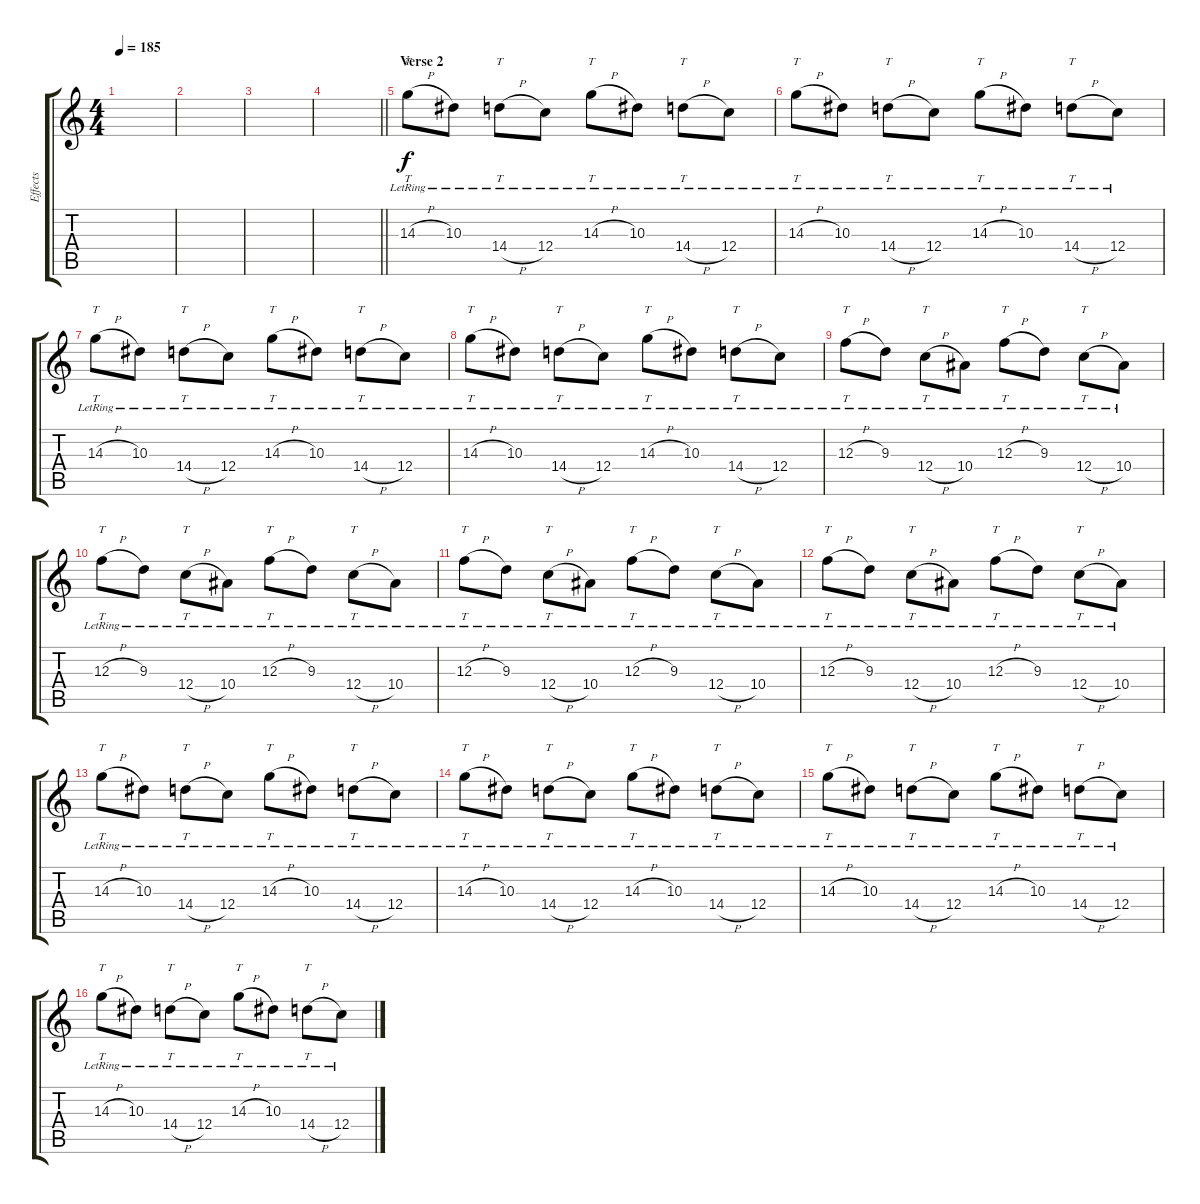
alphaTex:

\track ("Effects" "Effects") {instrument electricguitarjazz}
\staff {score tabs}
\tuning (D4 A3 F3 C3 G2 C2) {hide}
\ts (4 4)
\tempo 185
\clef g2
\ks c
|
|
|
\barLineRight lightlight
|
\section ("" "Verse 2")
14.3{h lr}.8{tt volume 10} 10.3{lr}.8 14.4{h lr}.8{tt} 12.4{lr}.8 14.3{h lr}.8{tt} 10.3{lr}.8 14.4{h lr}.8{tt} 12.4{lr}.8 |
14.3{h lr}.8{tt} 10.3{lr}.8 14.4{h lr}.8{tt} 12.4{lr}.8 14.3{h lr}.8{tt} 10.3{lr}.8 14.4{h lr}.8{tt} 12.4{lr}.8 |
14.3{h lr}.8{tt} 10.3{lr}.8 14.4{h lr}.8{tt} 12.4{lr}.8 14.3{h lr}.8{tt} 10.3{lr}.8 14.4{h lr}.8{tt} 12.4{lr}.8 |
14.3{h lr}.8{tt} 10.3{lr}.8 14.4{h lr}.8{tt} 12.4{lr}.8 14.3{h lr}.8{tt} 10.3{lr}.8 14.4{h lr}.8{tt} 12.4{lr}.8 |
12.3{h lr}.8{tt} 9.3{lr}.8 12.4{h lr}.8{tt} 10.4{lr}.8 12.3{h lr}.8{tt} 9.3{lr}.8 12.4{h lr}.8{tt} 10.4{lr}.8 |
12.3{h lr}.8{tt} 9.3{lr}.8 12.4{h lr}.8{tt} 10.4{lr}.8 12.3{h lr}.8{tt} 9.3{lr}.8 12.4{h lr}.8{tt} 10.4{lr}.8 |
12.3{h lr}.8{tt} 9.3{lr}.8 12.4{h lr}.8{tt} 10.4{lr}.8 12.3{h lr}.8{tt} 9.3{lr}.8 12.4{h lr}.8{tt} 10.4{lr}.8 |
12.3{h lr}.8{tt} 9.3{lr}.8 12.4{h lr}.8{tt} 10.4{lr}.8 12.3{h lr}.8{tt} 9.3{lr}.8 12.4{h lr}.8{tt} 10.4{lr}.8 |
14.3{h lr}.8{tt} 10.3{lr}.8 14.4{h lr}.8{tt} 12.4{lr}.8 14.3{h lr}.8{tt} 10.3{lr}.8 14.4{h lr}.8{tt} 12.4{lr}.8 |
14.3{h lr}.8{tt} 10.3{lr}.8 14.4{h lr}.8{tt} 12.4{lr}.8 14.3{h lr}.8{tt} 10.3{lr}.8 14.4{h lr}.8{tt} 12.4{lr}.8 |
14.3{h lr}.8{tt} 10.3{lr}.8 14.4{h lr}.8{tt} 12.4{lr}.8 14.3{h lr}.8{tt} 10.3{lr}.8 14.4{h lr}.8{tt} 12.4{lr}.8 |
14.3{h lr}.8{tt} 10.3{lr}.8 14.4{h lr}.8{tt} 12.4{lr}.8 14.3{h lr}.8{tt} 10.3{lr}.8 14.4{h lr}.8{tt} 12.4{lr}.8
